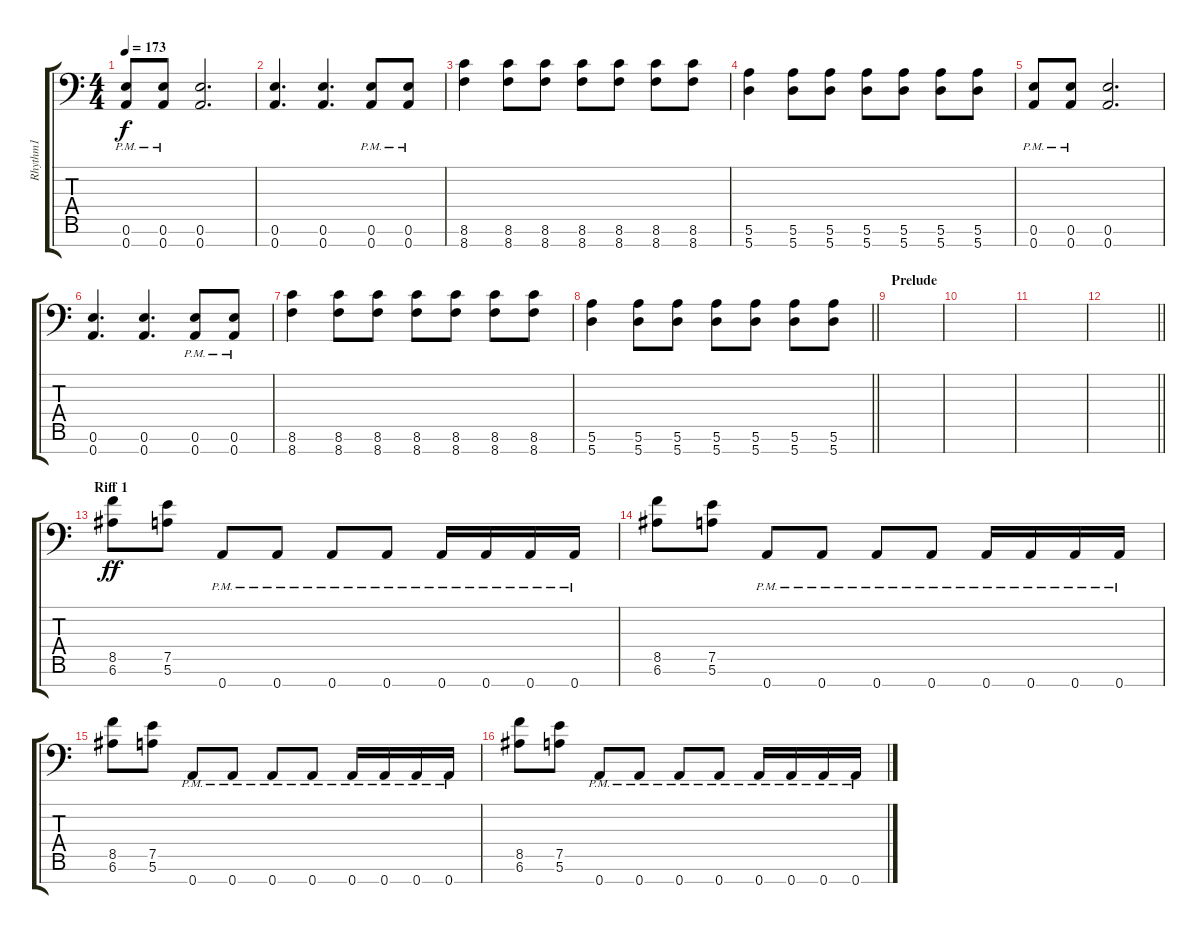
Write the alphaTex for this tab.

\track ("Rhythm1" "Rhythm1") {instrument distortionguitar}
\staff {score tabs}
\tuning (E4 B3 G3 D3 A2 E2 A1) {hide}
\ts (4 4)
\tempo 173
\clef f4
\ks c
(0.6{pm} 0.7{pm}).8{dy f} (0.6{pm} 0.7{pm}).8 (0.6 0.7).2{d} |
(0.6 0.7).4{d} (0.6 0.7).4{d} (0.6{pm} 0.7{pm}).8 (0.6{pm} 0.7{pm}).8 |
(8.6 8.7).4 (8.6 8.7).8 (8.6 8.7).8 (8.6 8.7).8 (8.6 8.7).8 (8.6 8.7).8 (8.6 8.7).8 |
(5.6 5.7).4 (5.6 5.7).8 (5.6 5.7).8 (5.6 5.7).8 (5.6 5.7).8 (5.6 5.7).8 (5.6 5.7).8 |
(0.6{pm} 0.7{pm}).8 (0.6{pm} 0.7{pm}).8 (0.6 0.7).2{d} |
(0.6 0.7).4{d} (0.6 0.7).4{d} (0.6{pm} 0.7{pm}).8 (0.6{pm} 0.7{pm}).8 |
(8.6 8.7).4 (8.6 8.7).8 (8.6 8.7).8 (8.6 8.7).8 (8.6 8.7).8 (8.6 8.7).8 (8.6 8.7).8 |
\barLineRight lightlight
(5.6 5.7).4 (5.6 5.7).8 (5.6 5.7).8 (5.6 5.7).8 (5.6 5.7).8 (5.6 5.7).8 (5.6 5.7).8 |
\section ("" "Prelude")
|
|
|
\barLineRight lightlight
|
\section ("" "Riff 1")
(8.5 6.6).8{dy ff} (7.5 5.6).8 0.7{pm}.8 0.7{pm}.8 0.7{pm}.8 0.7{pm}.8 0.7{pm}.16 0.7{pm}.16 0.7{pm}.16 0.7{pm}.16 |
(8.5 6.6).8 (7.5 5.6).8 0.7{pm}.8 0.7{pm}.8 0.7{pm}.8 0.7{pm}.8 0.7{pm}.16 0.7{pm}.16 0.7{pm}.16 0.7{pm}.16 |
(8.5 6.6).8 (7.5 5.6).8 0.7{pm}.8 0.7{pm}.8 0.7{pm}.8 0.7{pm}.8 0.7{pm}.16 0.7{pm}.16 0.7{pm}.16 0.7{pm}.16 |
(8.5 6.6).8 (7.5 5.6).8 0.7{pm}.8 0.7{pm}.8 0.7{pm}.8 0.7{pm}.8 0.7{pm}.16 0.7{pm}.16 0.7{pm}.16 0.7{pm}.16
